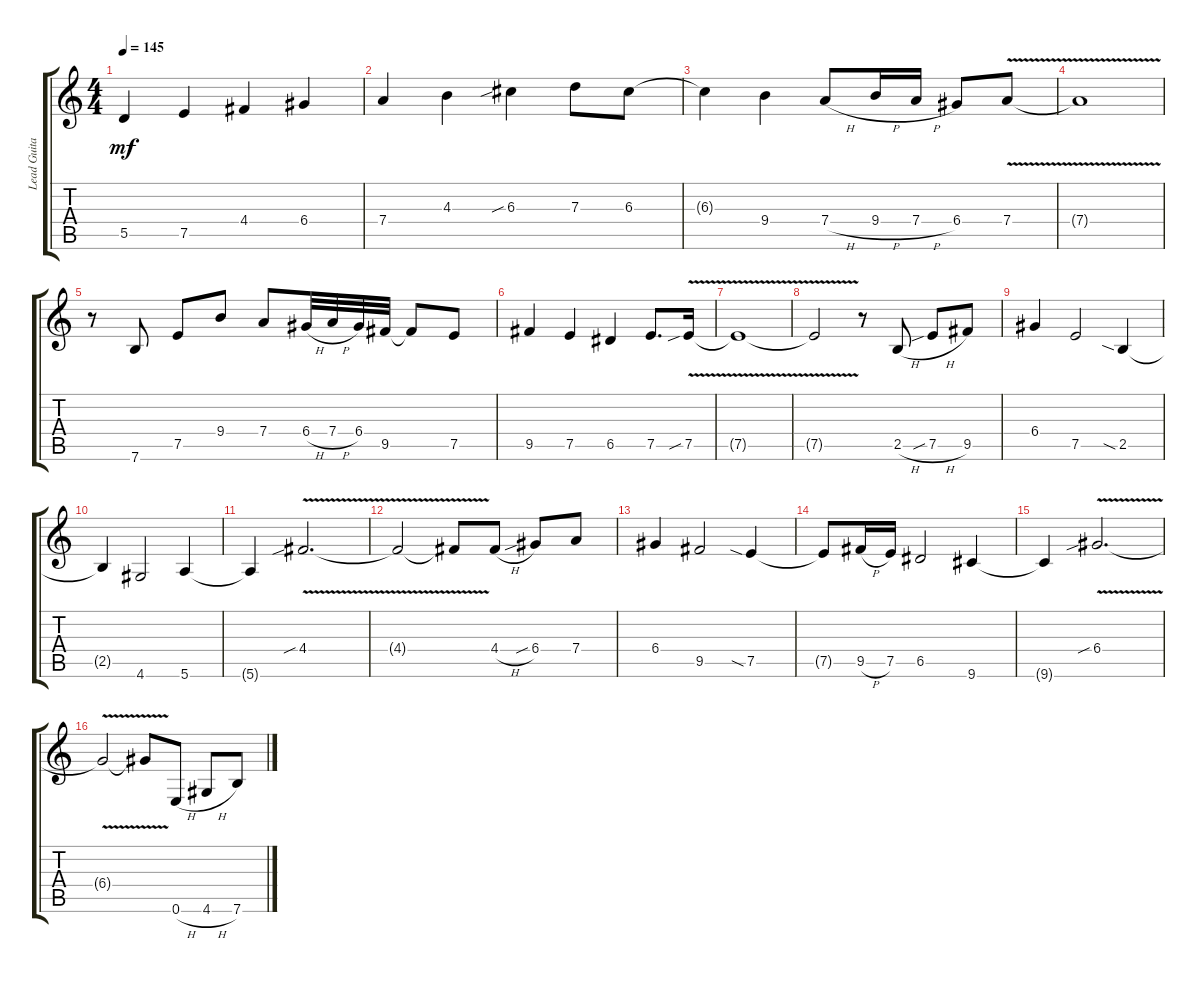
\track ("Lead Guitar" "Lead Guita") {instrument electricguitarjazz}
\staff {score tabs}
\tuning (E4 B3 G3 D3 A2 E2) {hide}
\ts (4 4)
\tempo 145
\clef g2
\ks c
5.5.4{dy mf} 7.5.4 4.4.4 6.4.4 |
7.4.4 4.3.4 6.3{sib}.4 7.3.8 6.3.8 |
6.3{t}.4 9.4.4 7.4{h}.8 9.4{h}.16 7.4{h}.16 6.4.8 7.4{v}.8 |
7.4{v t}.1 |
r.8 7.6.8 7.5.8 9.4.8 7.4.8 6.4{h}.32 7.4{h}.32 6.4.32 9.5.32 9.5{t}.8 7.5.8 |
9.5.4 7.5.4 6.5.4 7.5.8{d} 7.5{v sib}.16 |
7.5{v t}.1 |
7.5{v t}.2 r.8 2.5{h}.8 7.5{sib h}.8 9.5.8 |
6.4.4 7.5.2 2.5{sia}.4 |
2.5{t}.4 4.6.2 5.6.4 |
5.6{t}.4 4.4{v sib}.2{d} |
4.4{v t}.2 4.4{v t}.8 4.4{h}.8 6.4{sib}.8 7.4.8 |
6.4.4 9.5.2 7.5{sia}.4 |
7.5{t}.8 9.5{h}.16 7.5.16 6.5.2 9.6.4 |
9.6{t}.4 6.4{v sib}.2{d} |
6.4{v t}.2 6.4{t}.8 0.6{h}.8 4.6{h}.8 7.6.8
